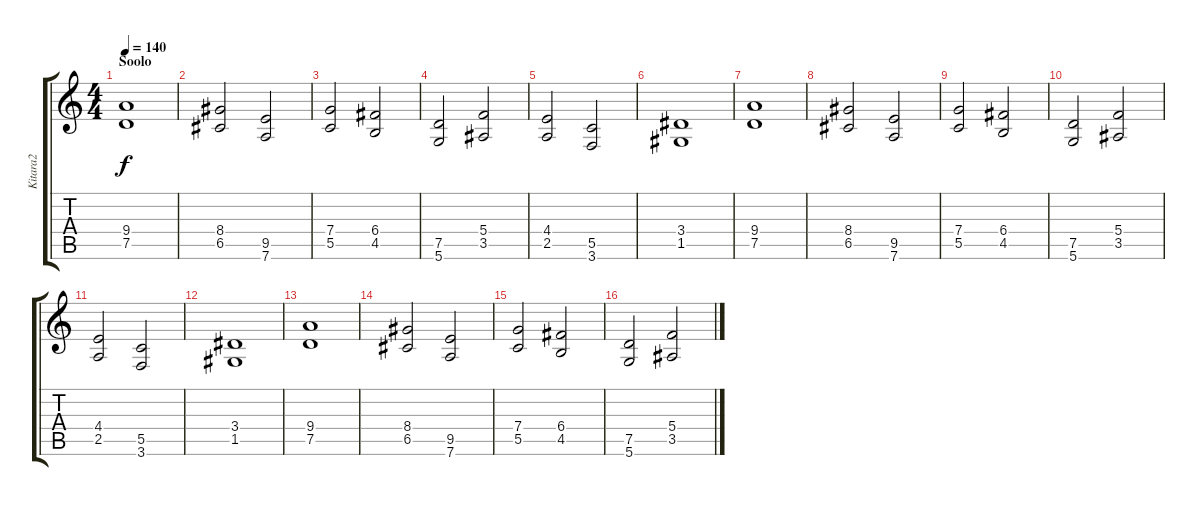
\track ("Kitara2" "Kitara2") {instrument distortionguitar}
\staff {score tabs}
\tuning (D4 A3 F3 C3 G2 D2) {hide}
\ts (4 4)
\section ("" "Soolo")
\tempo 140
\clef g2
\ks c
(9.4 7.5).1{dy f} |
(8.4 6.5).2 (9.5 7.6).2 |
(7.4 5.5).2 (6.4 4.5).2 |
(7.5 5.6).2 (5.4 3.5).2 |
(4.4 2.5).2 (5.5 3.6).2 |
(3.4 1.5).1 |
(9.4 7.5).1 |
(8.4 6.5).2 (9.5 7.6).2 |
(7.4 5.5).2 (6.4 4.5).2 |
(7.5 5.6).2 (5.4 3.5).2 |
(4.4 2.5).2 (5.5 3.6).2 |
(3.4 1.5).1 |
(9.4 7.5).1 |
(8.4 6.5).2 (9.5 7.6).2 |
(7.4 5.5).2 (6.4 4.5).2 |
(7.5 5.6).2 (5.4 3.5).2
